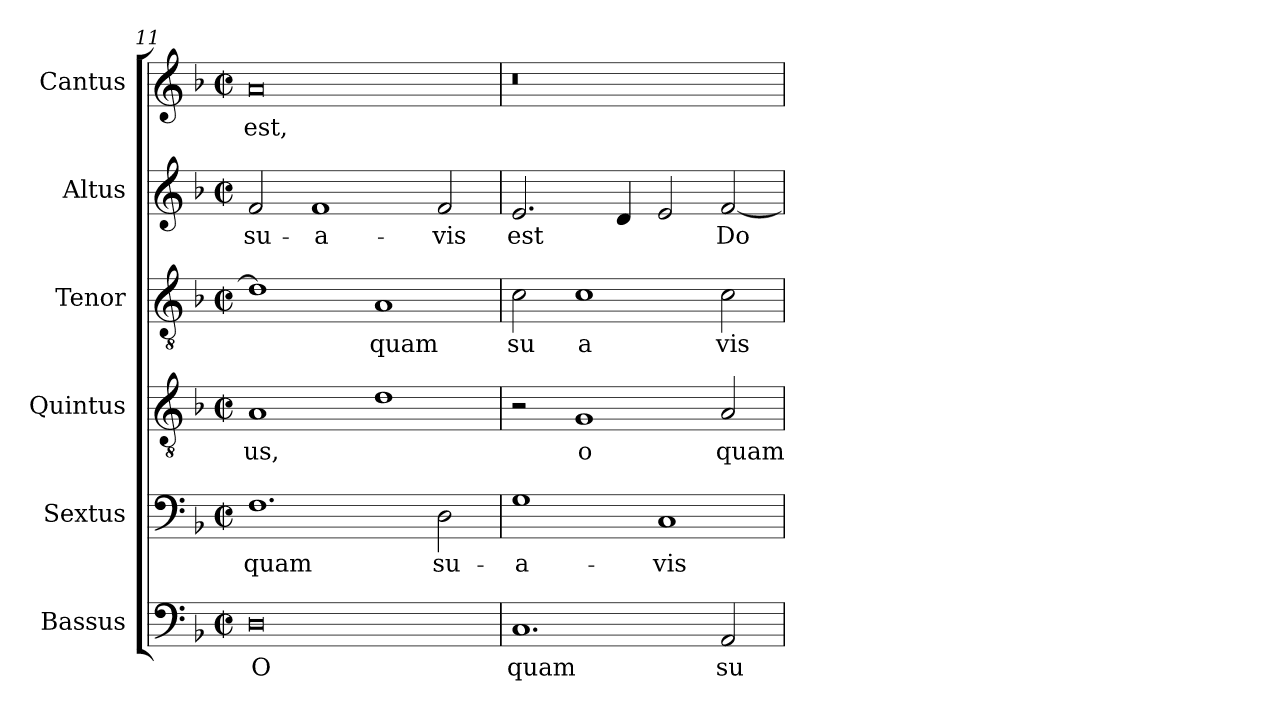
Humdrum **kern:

**kern	**text	**kern	**text	**kern	**text	**kern	**text	**kern	**text	**kern	**text
*part6	*part6	*part5	*part5	*part4	*part4	*part3	*part3	*part2	*part2	*part1	*part1
*staff6	*staff6	*staff5	*staff5	*staff4	*staff4	*staff3	*staff3	*staff2	*staff2	*staff1	*staff1
*I"Bassus	*	*I"Sextus	*	*I"Quintus	*	*I"Tenor	*	*I"Altus	*	*I"Cantus	*
*clefF4	*	*clefF4	*	*clefGv2	*	*clefGv2	*	*clefG2	*	*clefG2	*
*k[b-]	*	*k[b-]	*	*k[b-]	*	*k[b-]	*	*k[b-]	*	*k[b-]	*
*F:	*	*F:	*	*F:	*	*F:	*	*F:	*	*F:	*
*M2/2	*	*M2/2	*	*M2/2	*	*M2/2	*	*M2/2	*	*M2/2	*
*met(c|)	*	*met(c|)	*	*met(c|)	*	*met(c|)	*	*met(c|)	*	*met(c|)	*
=11	=11	=11	=11	=11	=11	=11	=11	=11	=11	=11	=11
!	!LO:LY:b:cj	!	!LO:LY:b:cj	!	!LO:LY:b:cj	!	!LO:LY:b:cj	!	!LO:LY:b:cj	!	!LO:LY:b:cj
0D	O	1.F	quam	1A	-us,	1d]	.	2f/	su-	0a	est,
!	!	!	!	!	!	!	!	!	!LO:LY:b:cj	!	!
.	.	.	.	.	.	.	.	1f	-a-	.	.
!	!	!	!	!	!LO:LY:b:cj	!	!LO:LY:b:cj	!	!	!	!
.	.	.	.	1d	.	1A	quam	.	.	.	.
!	!	!	!LO:LY:b:cj	!	!	!	!	!	!LO:LY:b:cj	!	!
.	.	2D\	su-	.	.	.	.	2f/	-vis	.	.
=12	=12	=12	=12	=12	=12	=12	=12	=12	=12	=12	=12
!	!LO:LY:b:cj	!	!LO:LY:b:cj	!	!	!	!LO:LY:b:cj	!	!LO:LY:b:cj	!	!
1.C	quam	1G	-a-	2r	.	2c\	su	2.e/	est	0r	.
!	!	!	!	!	!LO:LY:b:cj	!	!LO:LY:b:cj	!	!	!	!
.	.	.	.	1G	o	1c	a	.	.	.	.
!	!	!	!	!	!	!	!	!	!LO:LY:b:cj	!	!
.	.	.	.	.	.	.	.	4d/	.	.	.
!	!	!	!LO:LY:b:cj	!	!	!	!	!	!LO:LY:b:cj	!	!
.	.	1C	-vis	.	.	.	.	2e/	.	.	.
!	!LO:LY:b:cj	!	!	!	!LO:LY:b:cj	!	!LO:LY:b:cj	!	!LO:LY:b:cj	!	!
2AA/	su-	.	.	2A/	quam	2c\	vis	[<2f/	Do-	.	.
=	=	=	=	=	=	=	=	=	=	=	=
*-	*-	*-	*-	*-	*-	*-	*-	*-	*-	*-	*-
